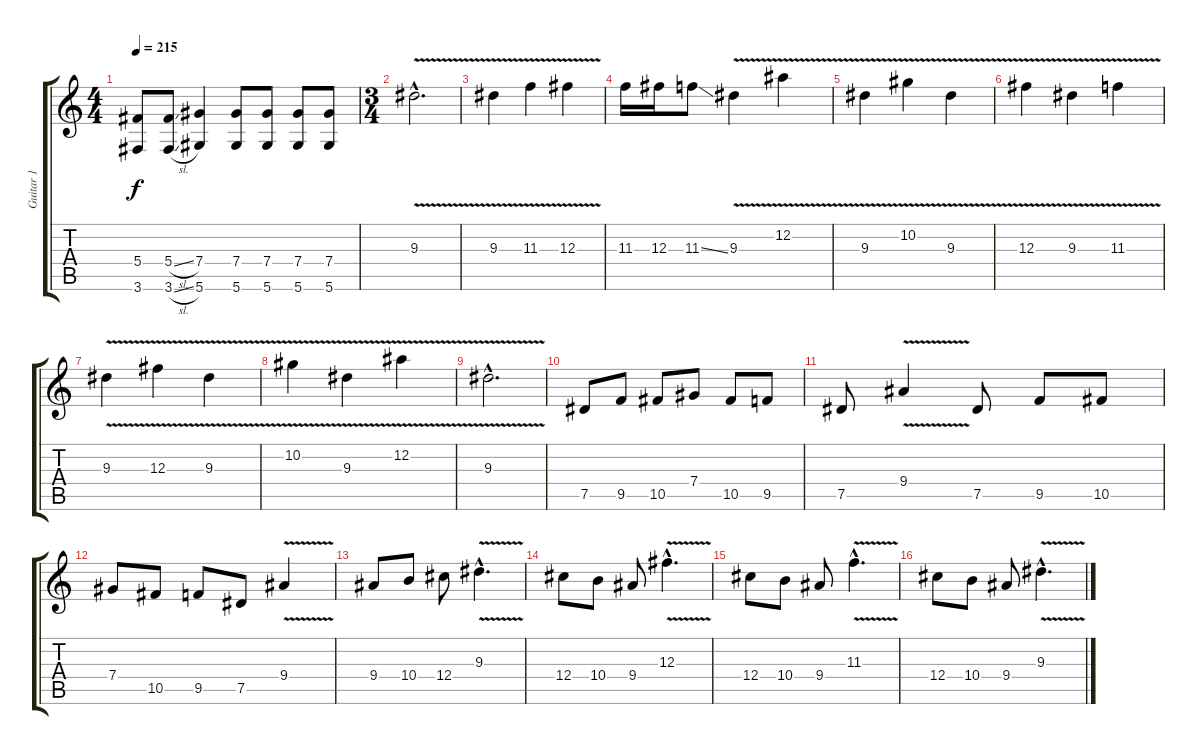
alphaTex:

\track ("Guitar 1" "Guitar 1") {instrument distortionguitar}
\staff {score tabs}
\tuning (Eb4 Bb3 Gb3 Db3 Ab2 Eb2) {hide}
\ts (4 4)
\tempo 215
\clef g2
\ks c
(5.4 3.6).8{dy f} (5.4{sl} 3.6{sl}).8 (7.4 5.6).4 (7.4 5.6).8 (7.4 5.6).8 (7.4 5.6).8 (7.4 5.6).8 |
\ts (3 4)
9.3{v hac}.2{d instrument overdrivenguitar} |
9.3{v}.4 11.3{v}.4 12.3{v}.4 |
11.3.16 12.3.16 11.3{ss}.8 9.3{v}.4 12.2{v}.4 |
9.3{v}.4 10.2{v}.4 9.3{v}.4 |
12.3{v}.4 9.3{v}.4 11.3{v}.4 |
9.3{v}.4 12.3{v}.4 9.3{v}.4 |
10.2{v}.4 9.3{v}.4 12.2{v}.4 |
9.3{v hac}.2{d} |
7.5.8 9.5.8 10.5.8 7.4.8 10.5.8 9.5.8 |
7.5.8 9.4{v}.4 7.5.8 9.5.8 10.5.8 |
7.4.8 10.5.8 9.5.8 7.5.8 9.4{v}.4 |
9.4.8 10.4.8 12.4.8 9.3{v hac}.4{d} |
12.4.8 10.4.8 9.4.8 12.3{v hac}.4{d} |
12.4.8 10.4.8 9.4.8 11.3{v hac}.4{d} |
12.4.8 10.4.8 9.4.8 9.3{v hac}.4{d}
